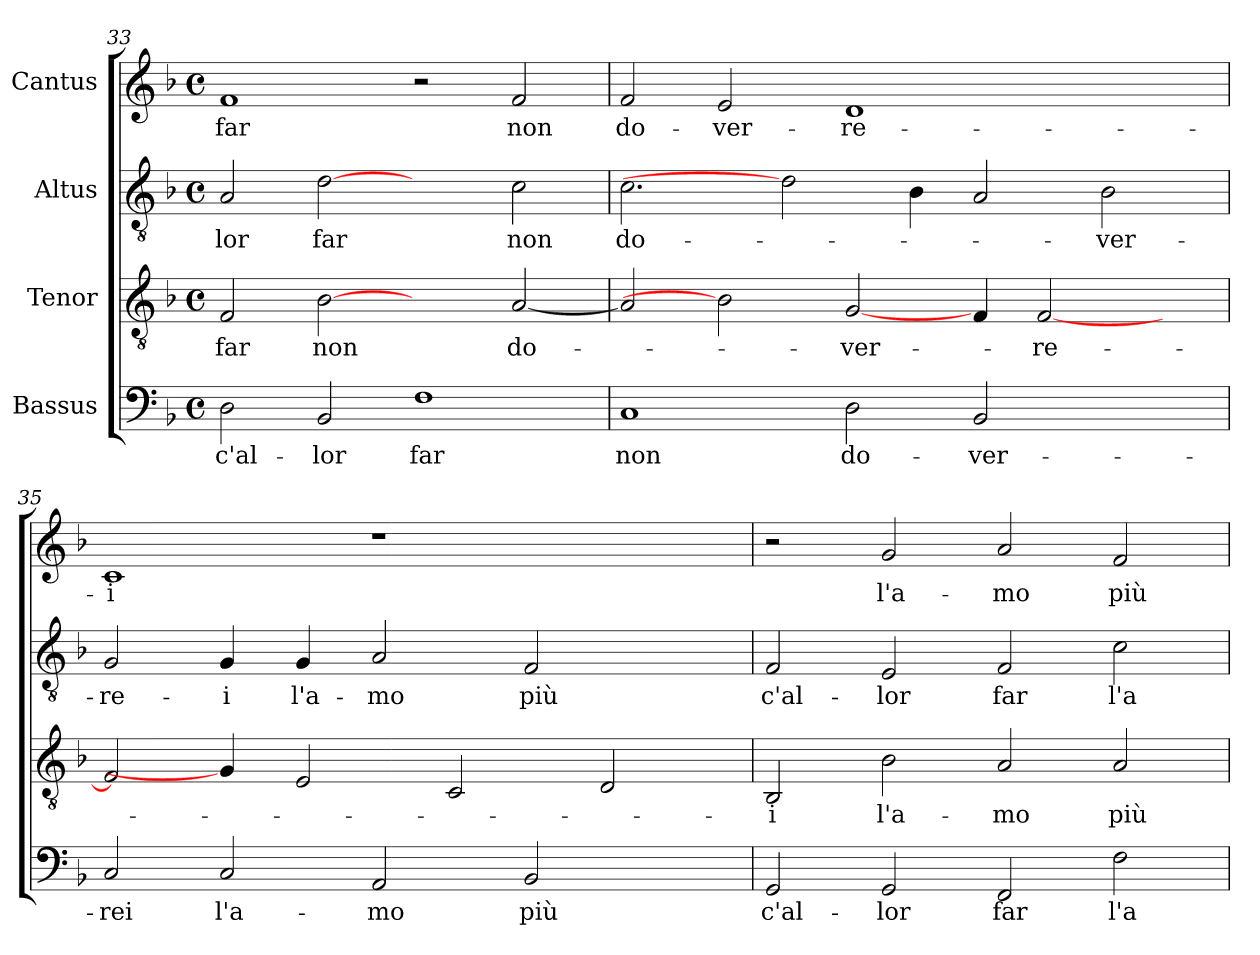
**kern	**text	**kern	**text	**kern	**text	**kern	**text
*part4	*part4	*part3	*part3	*part2	*part2	*part1	*part1
*staff4	*staff4	*staff3	*staff3	*staff2	*staff2	*staff1	*staff1
*I"Bassus	*	*I"Tenor	*	*I"Altus	*	*I"Cantus	*
!!LO:PB:g=z
*clefF4	*	*clefGv2	*	*clefGv2	*	*clefG2	*
*k[b-]	*	*k[b-]	*	*k[b-]	*	*k[b-]	*
*F:	*	*F:	*	*F:	*	*F:	*
*M4/4	*	*M4/4	*	*M4/4	*	*M4/4	*
*met(c)	*	*met(c)	*	*met(c)	*	*met(c)	*
=33	=33	=33	=33	=33	=33	=33	=33
!	!LO:LY:b:cj	!	!LO:LY:b:cj	!	!LO:LY:b:cj	!	!LO:LY:b:cj
2D\	c'al-	2F/	far	2A/	lor	1f	far
!	!LO:LY:b:cj	!	!LO:LY:b:cj	!	!LO:LY:b:cj	!	!
2BB-/	-lor	[2B-	non	[2d	far	.	.
!	!LO:LY:b:cj	!	!	!	!	!	!
1F	far	2ryy	.	2ryy	.	2r	.
!	!	!	!LO:LY:b:cj	!	!LO:LY:b:cj	!	!LO:LY:b:cj
.	.	[<2A/	do-	2c\	non	2f/	non
=34	=34	=34	=34	=34	=34	=34	=34
!	!LO:LY:b:cj	!	!	!	!LO:LY:b:cj	!	!LO:LY:b:cj
1C	non	2A/]	.	2.c\	do-	2f/	do-
!	!	!	!	!	!	!	!LO:LY:b:cj
.	.	2B-]	.	.	.	2e/	-ver-
.	.	.	.	2d]	.	.	.
!	!LO:LY:b:cj	!	!LO:LY:b	!	!	!	!LO:LY:b:cj
2D\	do-	[2G/	-ver-	.	.	1d	-re-
.	.	.	.	4B-\	.	.	.
!	!LO:LY:b:cj	!	!	!	!	!	!
2BB-/	-ver-	4F/	.	2A/	.	.	.
!	!	!	!LO:LY:b:cj	!	!	!	!
.	.	[<2F/	-re-	.	.	.	.
!	!	!	!	!	!LO:LY:b:cj	!	!
2ryy	.	.	.	2B-\	-ver-	2ryy	.
.	.	4ryy	.	.	.	.	.
=35	=35	=35	=35	=35	=35	=35	=35
!	!LO:LY:b:cj	!	!	!	!LO:LY:b:cj	!	!LO:LY:b:cj
2C/	-rei	2F/]	.	2G/	-re-	1c	-i
!	!LO:LY:b:cj	!	!	!	!LO:LY:b:cj	!	!
2C/	l'a-	4G/]	.	4G/	-i	.	.
!	!	!	!	!	!LO:LY:b:cj	!	!
.	.	2E/	.	4G/	l'a-	.	.
!	!LO:LY:b:cj	!	!	!	!LO:LY:b:cj	!	!
2AA/	-mo	.	.	2A/	-mo	1r	.
.	.	2C/	.	.	.	.	.
!	!LO:LY:b:cj	!	!	!	!LO:LY:b:cj	!	!
2BB-/	più	.	.	2F/	più	.	.
.	.	2D/	.	.	.	.	.
4ryy	.	.	.	4ryy	.	4ryy	.
=36	=36	=36	=36	=36	=36	=36	=36
!	!LO:LY:b:cj	!	!LO:LY:b:cj	!	!LO:LY:b:cj	!	!
2GG/	c'al-	2BB-/	-i	2F/	c'al-	2r	.
!	!LO:LY:b:cj	!	!LO:LY:b:cj	!	!LO:LY:b:cj	!	!LO:LY:b:cj
2GG/	-lor	2B-\	l'a-	2E/	-lor	2g/	l'a-
!	!LO:LY:b:cj	!	!LO:LY:b:cj	!	!LO:LY:b:cj	!	!LO:LY:b:cj
2FF/	far	2A/	-mo	2F/	far	2a/	-mo
!	!LO:LY:b:cj	!	!LO:LY:b:cj	!	!LO:LY:b:cj	!	!LO:LY:b:cj
2F\	l'a-	2A/	più	2c\	l'a-	2f/	più
=	=	=	=	=	=	=	=
*-	*-	*-	*-	*-	*-	*-	*-
